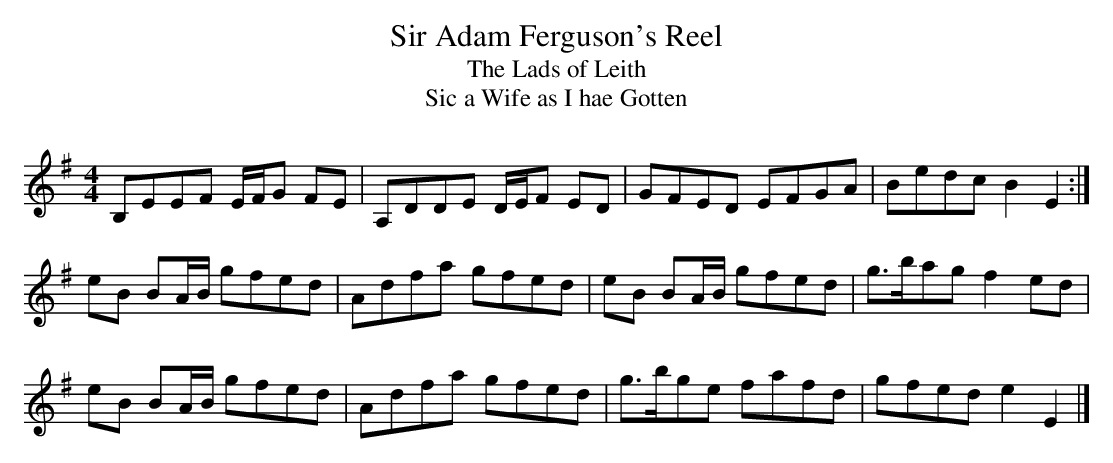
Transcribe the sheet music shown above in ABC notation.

X:1
T: Sir Adam Ferguson's Reel
T: Lads of Leith, The
T: Sic a Wife as I hae Gotten
M: 4/4
L: 1/8
K: Em
B,EEF E/F/G FE | A,DDE D/E/F ED | GFED EFGA | Bedc B2 E2 :|
eB BA/B/ gfed | Adfa gfed | eB BA/B/ gfed | g>bag f2 ed |
eB BA/B/ gfed | Adfa gfed | g>bge fafd | gfed e2 E2 |]
